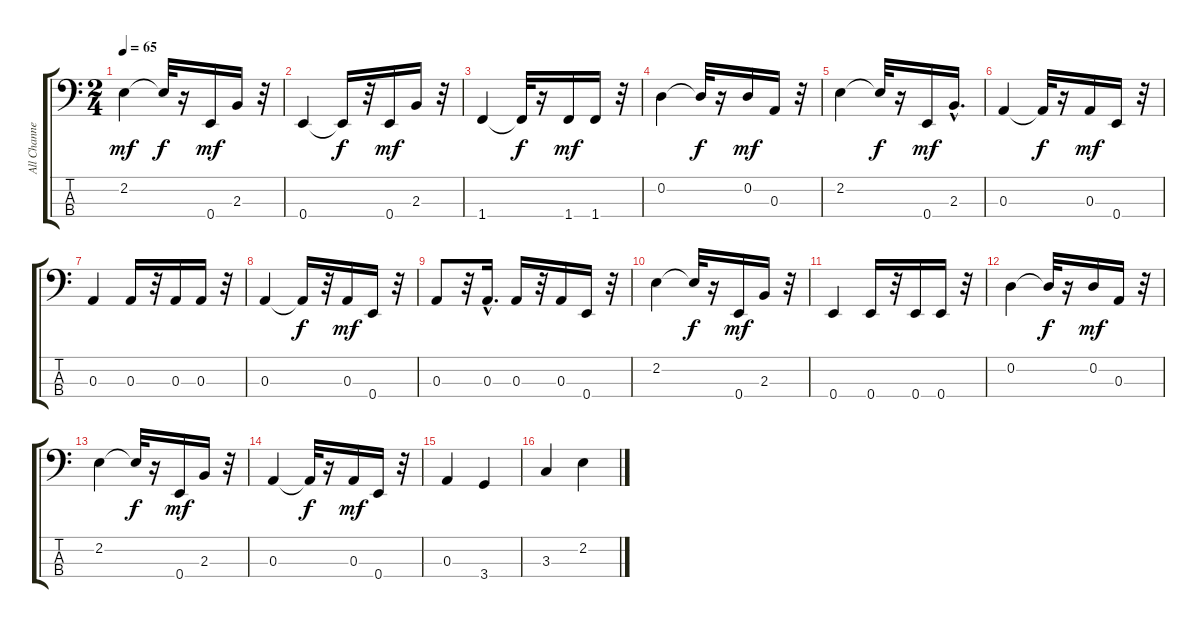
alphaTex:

\track ("All Channels*merged" "All Channe") {instrument electricbassfinger}
\staff {score tabs}
\tuning (G2 D2 A1 E1) {hide}
\ts (2 4)
\tempo 65
\clef f4
\ks c
2.2.4{dy mf} 2.2{t}.32{dy f} r.16 0.4.16{dy mf} 2.3.16 r.32 |
0.4.4 0.4{t}.16{dy f} r.32 0.4.16{dy mf} 2.3.16 r.32 |
1.4.4 1.4{t}.32{dy f} r.16 1.4.16{dy mf} 1.4.16 r.32 |
0.2.4 0.2{t}.32{dy f} r.16 0.2.16{dy mf} 0.3.16 r.32 |
2.2.4 2.2{t}.32{dy f} r.16 0.4.16{dy mf} 2.3{hac}.16{d} |
0.3.4 0.3{t}.32{dy f} r.16 0.3.16{dy mf} 0.4.16 r.32 |
0.3.4 0.3.16 r.32 0.3.16 0.3.16 r.32 |
0.3.4 0.3{t}.16{dy f} r.32 0.3.16{dy mf} 0.4.16 r.32 |
0.3.8 r.32 0.3{hac}.16{d} 0.3.16 r.32 0.3.16 0.4.16 r.32 |
2.2.4 2.2{t}.32{dy f} r.16 0.4.16{dy mf} 2.3.16 r.32 |
0.4.4 0.4.16 r.32 0.4.16 0.4.16 r.32 |
0.2.4 0.2{t}.32{dy f} r.16 0.2.16{dy mf} 0.3.16 r.32 |
2.2.4 2.2{t}.32{dy f} r.16 0.4.16{dy mf} 2.3.16 r.32 |
0.3.4 0.3{t}.32{dy f} r.16 0.3.16{dy mf} 0.4.16 r.32 |
0.3.4 3.4.4 |
3.3.4 2.2.4
